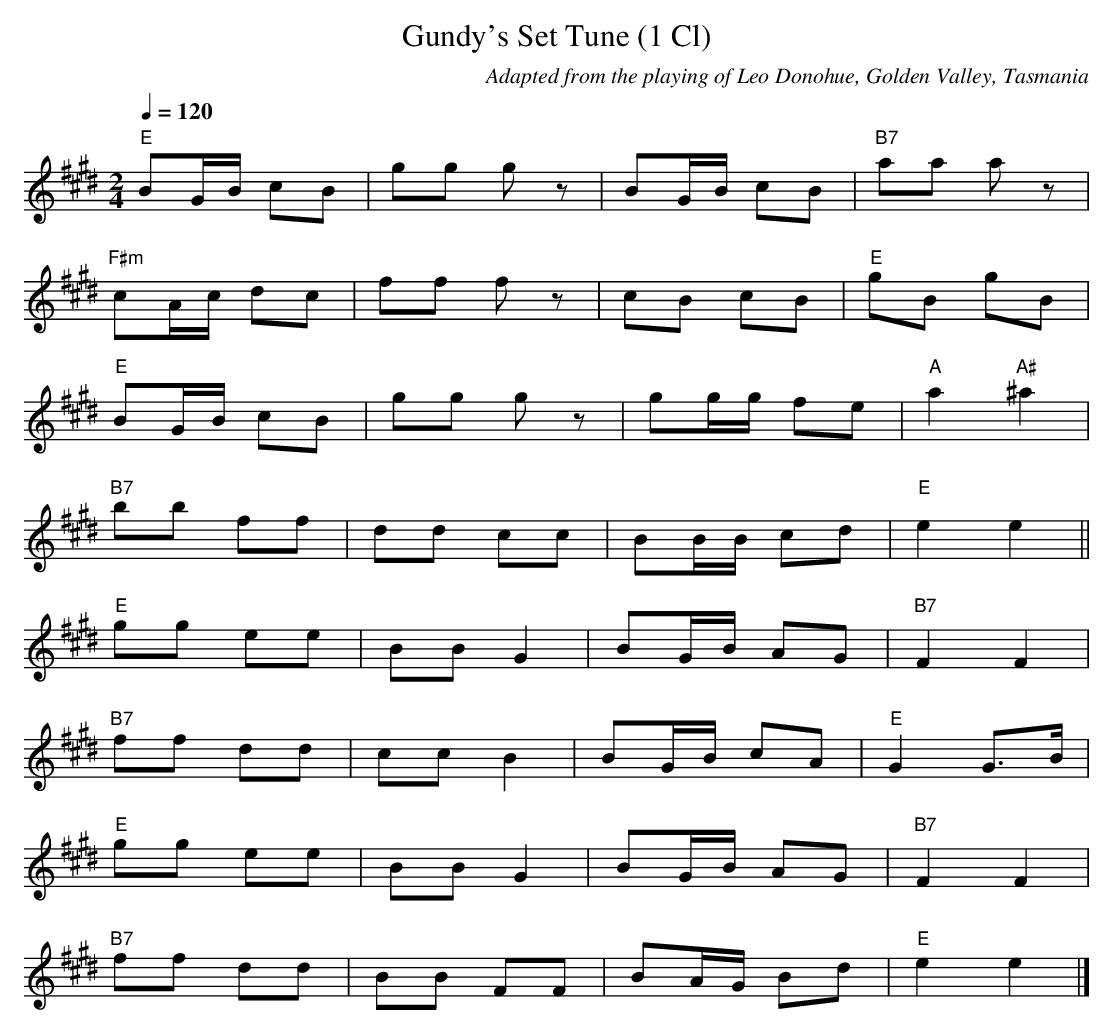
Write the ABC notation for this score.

X:1
T:Gundy's Set Tune (1 Cl)
M:2/4
L:1/8
Q:1/4=120
C:Adapted from the playing of Leo Donohue, Golden Valley, Tasmania
K:Emaj
"E" BG/2B/2 cB|gg gz|BG/2B/2 cB|"B7" aa az|
"F#m"cA/2c/2 dc|ff fz|cB cB|"E" gB gB|
"E"BG/2B/2 cB|gg gz|gg/2g/2 fe|"A" a2 "A#"^a2|
"B7" bb ff|dd cc|BB/2B/2 cd|"E"e2 e2||
"E"gg ee|BBG2|BG/2B/2 AG|"B7" F2 F2|
"B7"ff dd|ccB2|BG/2B/2 cA|"E"G2G>B|
"E"gg ee|BBG2|BG/2B/2 AG|"B7" F2 F2|
"B7"ff dd|BB FF|BA/2G/2 Bd|"E" e2e2|]
